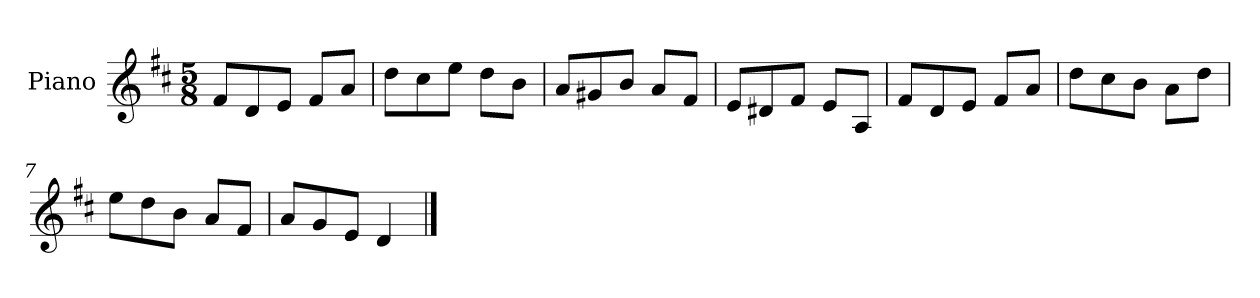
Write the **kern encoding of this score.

**kern
*part1
*staff1
*I"Piano
*I'Pno.
*clefG2
*k[f#c#]
*M5/8
*MM120
=1
8f#/L
8d/
8e/J
8f#/L
8a/J
=2
8dd\L
8cc#\
8ee\J
8dd\L
8b\J
=3
8a/L
8g#X/
8b/J
8a/L
8f#/J
=4
8e/L
8d#X/
8f#/J
8e/L
8A/J
=5
8f#/L
8d/
8e/J
8f#/L
8a/J
=6
8dd\L
8cc#\
8b\J
8a\L
8dd\J
=7
8ee\L
8dd\
8b\J
8a/L
8f#/J
=8
8a/L
8g/
8e/J
4d/
==
*-
